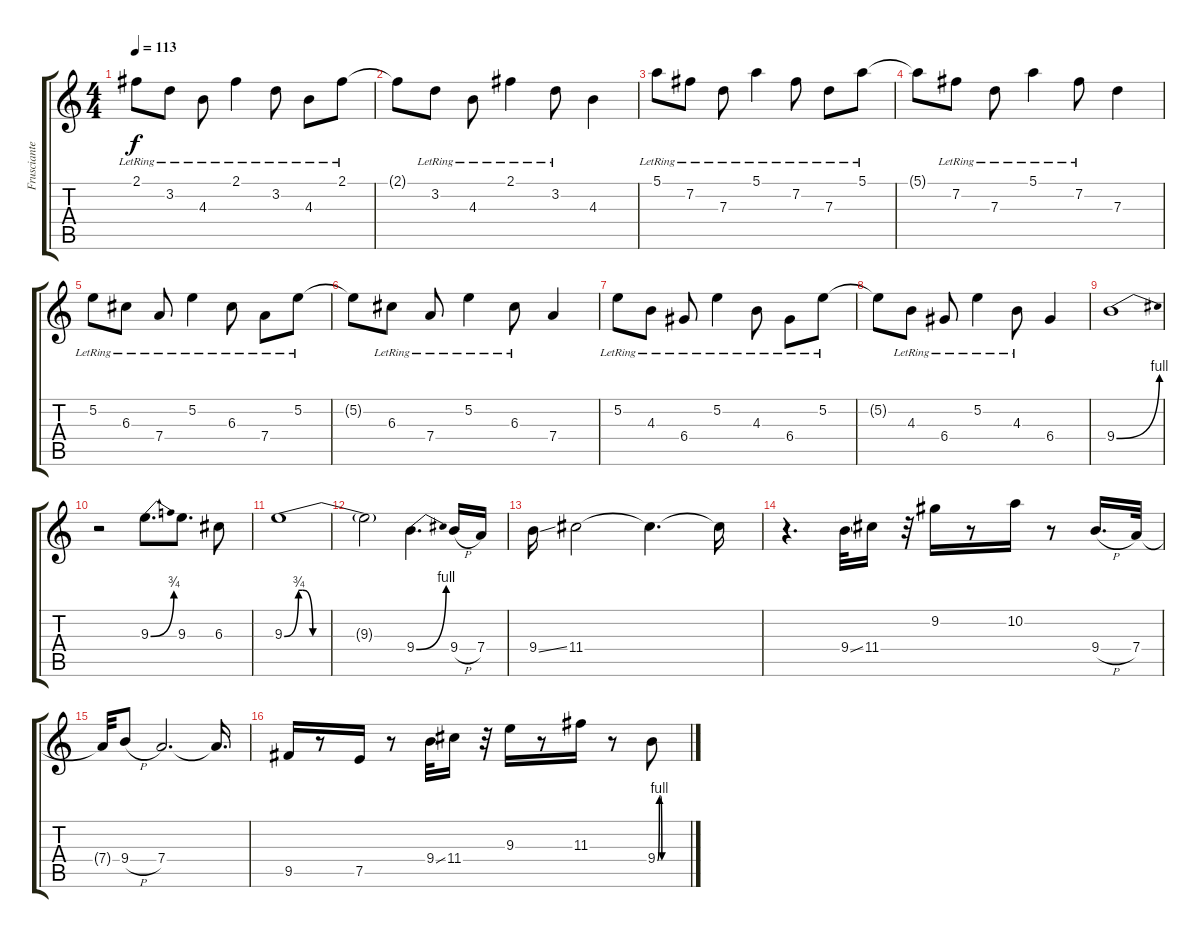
\track ("Frusciante 2" "Frusciante") {instrument electricguitarclean}
\staff {score tabs}
\tuning (E4 B3 G3 D3 A2 E2) {hide}
\ts (4 4)
\tempo 113
\clef g2
\ks c
2.1{lr}.8{dy f} 3.2{lr}.8 4.3{lr}.8 2.1{lr}.4 3.2{lr}.8 4.3{lr}.8 2.1{lr}.8 |
2.1{t}.8 3.2{lr}.8 4.3{lr}.8 2.1{lr}.4 3.2{lr}.8 4.3.4 |
5.1{lr}.8 7.2{lr}.8 7.3{lr}.8 5.1{lr}.4 7.2{lr}.8 7.3{lr}.8 5.1{lr}.8 |
5.1{t}.8 7.2{lr}.8 7.3{lr}.8 5.1{lr}.4 7.2{lr}.8 7.3.4 |
5.2{lr}.8 6.3{lr}.8 7.4{lr}.8 5.2{lr}.4 6.3{lr}.8 7.4{lr}.8 5.2{lr}.8 |
5.2{t}.8 6.3{lr}.8 7.4{lr}.8 5.2{lr}.4 6.3{lr}.8 7.4.4 |
5.2{lr}.8 4.3{lr}.8 6.4{lr}.8 5.2{lr}.4 4.3{lr}.8 6.4{lr}.8 5.2{lr}.8 |
5.2{t}.8 4.3{lr}.8 6.4{lr}.8 5.2{lr}.4 4.3{lr}.8 6.4.4 |
9.4{be (bend 0 0 60 4)}.1{volume 16} |
r.2 9.3{be (bend 0 0 60 3)}.8{d} 9.3.8{d} 6.3.8 |
9.3{be (custom 0 0 7 3 9 3 14 0 17 0 30 0 60 0)}.1 |
9.3{t}.2 9.4{be (bend 0 0 60 4)}.4{d} 9.4{h}.16 7.4.16 |
9.4{ss}.16 11.4.2 11.4{t}.4{d} 11.4{t}.16 |
r.4{d} 9.4{ss}.32 11.4.16 r.32 9.2.16 r.8 10.2.16 r.8 9.4{h}.16{d} 7.4.32 |
7.4{t}.32 9.4{h}.8 7.4.2{d} 7.4{t}.16{d} |
9.5.16 r.8 7.5.16 r.8 9.4{ss}.32 11.4.16 r.32 9.3.16 r.8 11.3.16 r.8 9.4{be (custom 0 0 4 4 6 4 9 0 18 0 30 0 60 0)}.8
